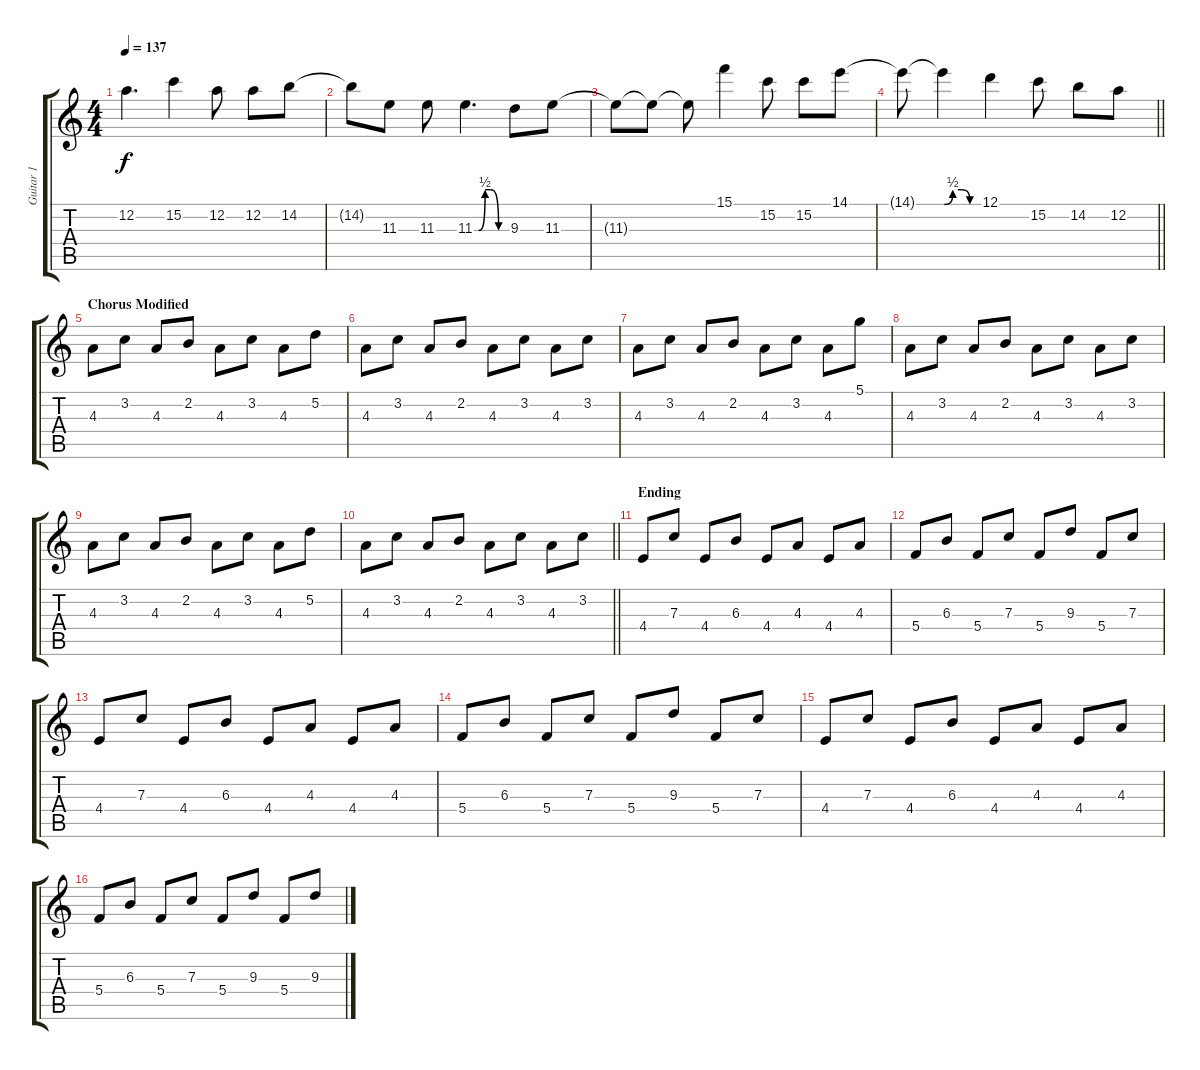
\track ("Guitar 1" "Guitar 1") {instrument electricguitarclean}
\staff {score tabs}
\tuning (D4 A3 F3 C3 G2 D2) {hide}
\ts (4 4)
\tempo 137
\clef g2
\ks c
12.2{t}.4{d dy f} 15.2.4 12.2.8 12.2.8 14.2.8 |
14.2{t}.8 11.3.8 11.3.8 11.3{be (custom 0 0 8 0 20 2 30 2 45 0 60 0)}.4{d} 9.3.8 11.3.8 |
11.3{t}.8 11.3{t}.8 11.3{t}.8 15.1.4 15.2.8 15.2.8 14.1.8 |
\barLineRight lightlight
14.1{t}.8 14.1{be (custom 0 0 15 2 30 2 45 0 60 0) t}.4 12.1.4 15.2.8 14.2.8 12.2.8 |
\section ("" "Chorus Modified")
4.3.8{volume 13 instrument electricguitarclean} 3.2.8 4.3.8 2.2.8 4.3.8 3.2.8 4.3.8 5.2.8 |
4.3.8 3.2.8 4.3.8 2.2.8 4.3.8 3.2.8 4.3.8 3.2.8 |
4.3.8 3.2.8 4.3.8 2.2.8 4.3.8 3.2.8 4.3.8 5.1.8 |
4.3.8 3.2.8 4.3.8 2.2.8 4.3.8 3.2.8 4.3.8 3.2.8 |
4.3.8 3.2.8 4.3.8 2.2.8 4.3.8 3.2.8 4.3.8 5.2.8 |
\barLineRight lightlight
4.3.8 3.2.8 4.3.8 2.2.8 4.3.8 3.2.8 4.3.8 3.2.8 |
\section ("" "Ending")
4.4.8 7.3.8 4.4.8 6.3.8 4.4.8 4.3.8 4.4.8 4.3.8 |
5.4.8 6.3.8 5.4.8 7.3.8 5.4.8 9.3.8 5.4.8 7.3.8 |
4.4.8 7.3.8 4.4.8 6.3.8 4.4.8 4.3.8 4.4.8 4.3.8 |
5.4.8 6.3.8 5.4.8 7.3.8 5.4.8 9.3.8 5.4.8 7.3.8 |
4.4.8 7.3.8 4.4.8 6.3.8 4.4.8 4.3.8 4.4.8 4.3.8 |
5.4.8 6.3.8 5.4.8 7.3.8 5.4.8 9.3.8 5.4.8 9.3.8
